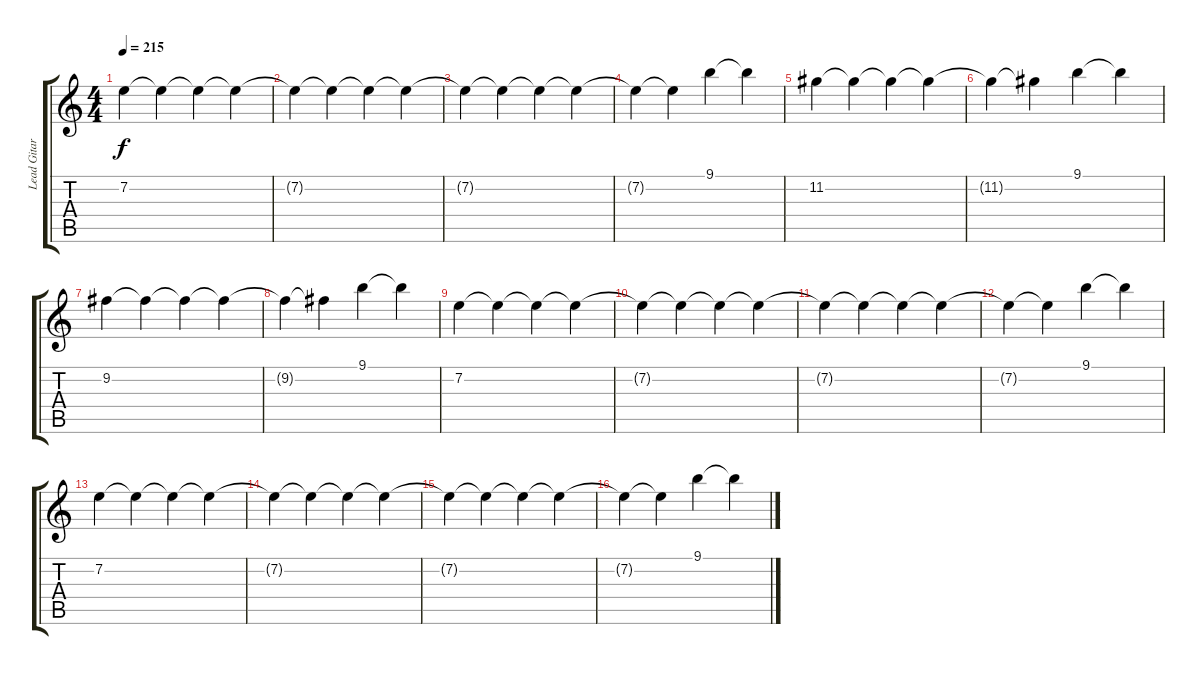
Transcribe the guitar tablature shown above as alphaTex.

\track ("Lead Gitarre" "Lead Gitar") {instrument overdrivenguitar}
\staff {score tabs}
\tuning (D4 A3 F3 C3 G2 C2) {hide}
\ts (4 4)
\tempo 215
\clef g2
\ks c
7.2.4{dy f} 7.2{t}.4 7.2{t}.4 7.2{t}.4 |
7.2{t}.4 7.2{t}.4 7.2{t}.4 7.2{t}.4 |
7.2{t}.4 7.2{t}.4 7.2{t}.4 7.2{t}.4 |
7.2{t}.4 7.2{t}.4 9.1.4 9.1{t}.4 |
11.2.4 11.2{t}.4 11.2{t}.4 11.2{t}.4 |
11.2{t}.4 11.2{t}.4 9.1.4 9.1{t}.4 |
9.2.4 9.2{t}.4 9.2{t}.4 9.2{t}.4 |
9.2{t}.4 9.2{t}.4 9.1.4 9.1{t}.4 |
7.2.4 7.2{t}.4 7.2{t}.4 7.2{t}.4 |
7.2{t}.4 7.2{t}.4 7.2{t}.4 7.2{t}.4 |
7.2{t}.4 7.2{t}.4 7.2{t}.4 7.2{t}.4 |
7.2{t}.4 7.2{t}.4 9.1.4 9.1{t}.4 |
7.2.4 7.2{t}.4 7.2{t}.4 7.2{t}.4 |
7.2{t}.4 7.2{t}.4 7.2{t}.4 7.2{t}.4 |
7.2{t}.4 7.2{t}.4 7.2{t}.4 7.2{t}.4 |
7.2{t}.4 7.2{t}.4 9.1.4 9.1{t}.4
